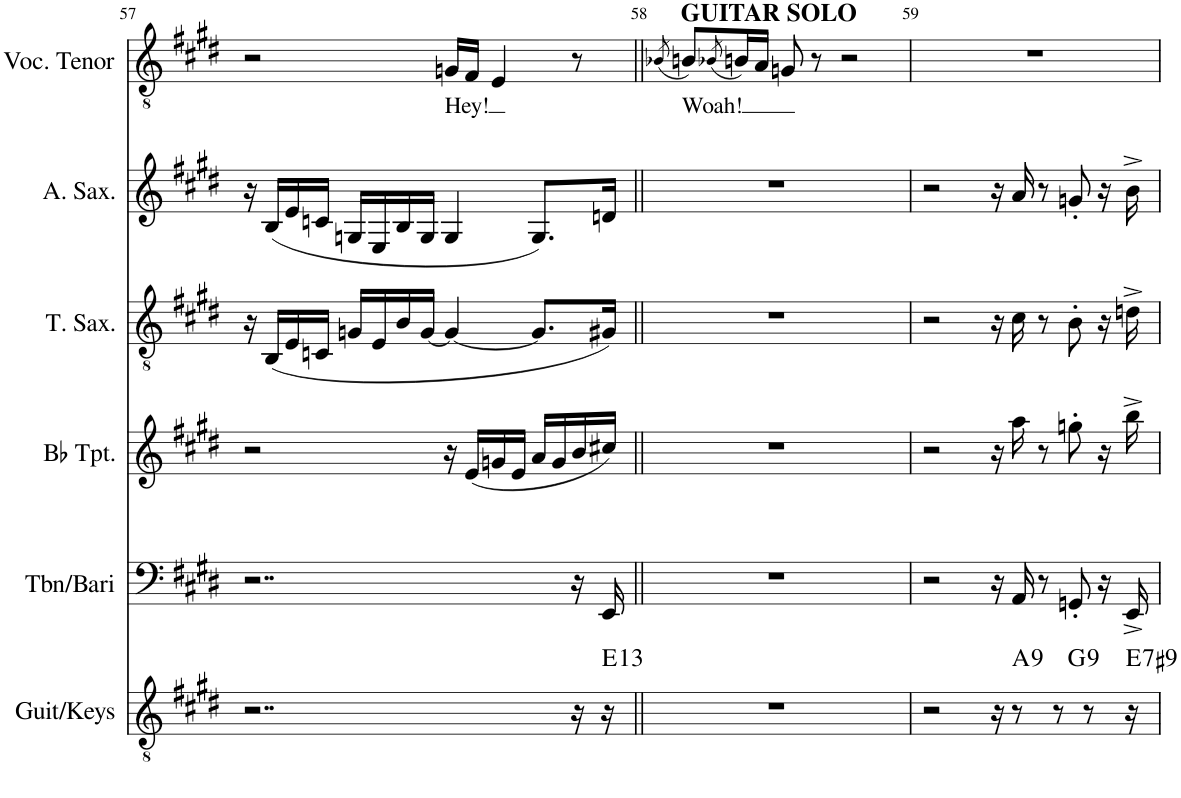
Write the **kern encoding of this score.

**kern	**harte	**kern	**kern	**kern	**kern	**kern	**text
*part6	*part6	*part5	*part4	*part3	*part2	*part1	*part1
*staff6	*	*staff5	*staff4	*staff3	*staff2	*staff1	*staff1
*I"Guit/Keys	*	*I"Tbn/Bari	*I"Bb Trumpet	*I"T. Sax.	*I"Alto Sax	*I"Voc. Tenor	*
*I'Guit/Keys	*	*I'Tbn/Bari	*I'Bb Tpt.	*I'T. Sax.	*I'A. Sax.	*I'Voc. Tenor	*
!!LO:PB:g=z
*clefGv2	*	*clefF4	*clefG2	*clefGv2	*clefG2	*clefGv2	*
*	*	*	*ITrd1c2	*ITrd8c14	*ITrd5c9	*	*
*k[f#c#g#d#]	*	*k[f#c#g#d#]	*k[f#c#g#d#]	*k[f#c#g#d#]	*k[f#c#g#d#]	*k[f#c#g#d#]	*
*M4/4	*	*M4/4	*M4/4	*M4/4	*M4/4	*M4/4	*
=57	=57	=57	=57	=57	=57	=57	=57
2..r	.	2..r	2r	16r	16r	2r	.
.	.	.	.	(16BB/LL	(16B/LL	.	.
.	.	.	.	16E/	16e/	.	.
.	.	.	.	16Cn/JJ	16cn/JJ	.	.
.	.	.	.	16Gn/LL	16Gn/LL	.	.
.	.	.	.	16E/	16E/	.	.
.	.	.	.	16B/	16B/	.	.
.	.	.	.	[16G/JJ	16G/JJ	.	.
!	!	!	!	!	!	!	!LO:LY:b
.	.	.	16r	4G/_	4G/	16Gn/LL	Hey!
.	.	.	(16e/LL	.	.	16F#/JJ	.
.	.	.	16gn/	.	.	4E/	.
.	.	.	16e/JJ	.	.	.	.
.	.	.	16a/LL	8.G/L]	8.G/L)	.	.
.	.	.	16g/	.	.	.	.
16r	.	16r	16b/	.	.	8r	.
!	!LO:H:kt=13	!	!	!	!	!	!
16r	E:9(11,13)	16EE/	16cc#X/JJ)	16G#X/Jk)	16dn/Jk	.	.
=58||	=58||	=58||	=58||	=58||	=58||	=58||	=58||
.	.	.	.	.	.	(8qB-X/	.
!	!	!	!	!	!	!LO:TX:a:B:t=GUITAR SOLO	!
!	!	!	!	!	!	!	!LO:LY:b
1r	.	1r	1r	1r	1r	8Bn/L)	Woah!
.	.	.	.	.	.	(8qB-X/	.
.	.	.	.	.	.	16Bn/L)	.
.	.	.	.	.	.	16A/JJ	.
.	.	.	.	.	.	8Gn/	.
.	.	.	.	.	.	8r	.
.	.	.	.	.	.	2r	.
=59	=59	=59	=59	=59	=59	=59	=59
*^	*	*	*	*	*	*	*
2r	2.ryy	.	2r	2r	2r	2r	1r	.
16r	.	.	16r	16r	16r	16r	.	.
!	!	!LO:H:kt=9	!	!	!	!	!	!
8r	.	A:9	16AA/	16aa\	16c#\	16a/	.	.
.	.	.	8r	8r	8r	8r	.	.
8r	.	.	.	.	.	.	.	.
!	!	!LO:H:kt=9	!	!	!	!	!	!
.	4ryy	G:9	8GGn'/	8ggn'\	8B'\	8gn'/	.	.
8r	.	.	.	.	.	.	.	.
.	.	.	16r	16r	16r	16r	.	.
!	!	!LO:H:kt=7	!	!	!	!	!	!
16r	.	E:7(#9)	16EE^/	16bb^\	16dn^\	16b^\	.	.
*v	*v	*	*	*	*	*	*	*
=	=	=	=	=	=	=	=
*-	*-	*-	*-	*-	*-	*-	*-
